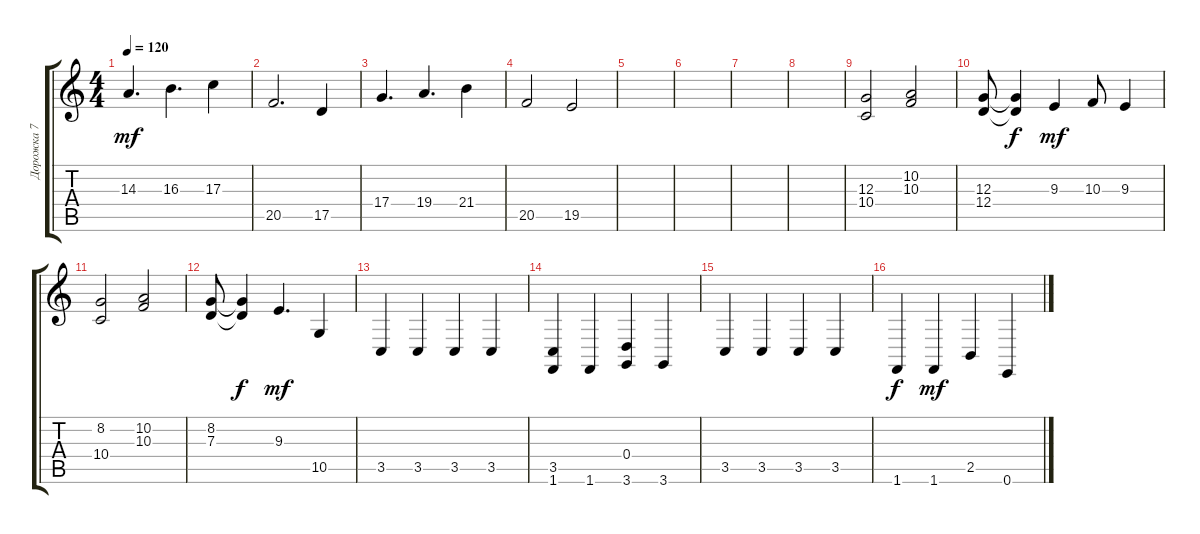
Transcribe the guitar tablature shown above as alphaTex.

\track ("Дорожка 7" "Дорожка 7") {instrument acousticgrandpiano}
\staff {score tabs}
\tuning (E4 B3 G3 D3 A2 E2) {hide}
\ts (4 4)
\tempo 120
\clef g2
\ks c
14.3.4{d dy mf} 16.3.4{d} 17.3.4 |
20.5.2{d} 17.5.4 |
17.4.4{d} 19.4.4{d} 21.4.4 |
20.5.2 19.5.2 |
|
|
|
|
(12.3 10.4).2 (10.2 10.3).2 |
(12.3 12.4).8 (12.3{t} 12.4{t}).4{dy f} 9.3.4{dy mf} 10.3.8 9.3.4 |
(8.2 10.4).2 (10.2 10.3).2 |
(8.2 7.3).8 (8.2{t} 7.3{t}).4{dy f} 9.3.4{d dy mf} 10.5.4 |
3.5.4 3.5.4 3.5.4 3.5.4 |
(3.5 1.6).4 1.6.4 (0.4 3.6).4 3.6.4 |
3.5.4 3.5.4 3.5.4 3.5.4 |
1.6.4{dy f} 1.6.4{dy mf} 2.5.4 0.6.4
